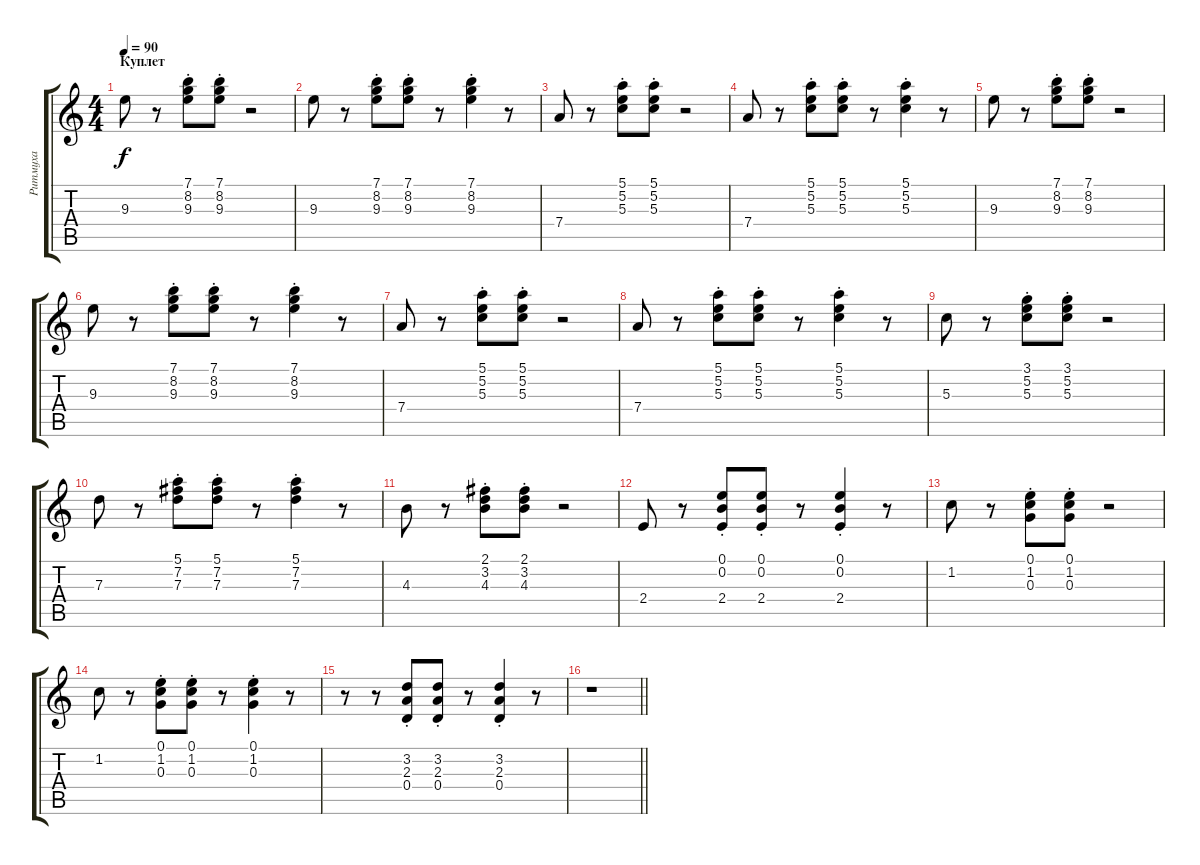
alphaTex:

\track ("Ритмуха" "Ритмуха") {instrument electricguitarclean}
\staff {score tabs}
\tuning (E4 B3 G3 D3 A2 E2) {hide}
\ts (4 4)
\section ("" "Куплет")
\tempo 90
\clef g2
\ks c
9.3.8{dy f} r.8 (7.1{st} 8.2{st} 9.3{st}).8 (7.1{st} 8.2{st} 9.3{st}).8 r.2 |
9.3.8 r.8 (7.1{st} 8.2{st} 9.3{st}).8 (7.1{st} 8.2{st} 9.3{st}).8 r.8 (7.1{st} 8.2{st} 9.3{st}).4 r.8 |
7.4.8 r.8 (5.1{st} 5.2{st} 5.3{st}).8 (5.1{st} 5.2{st} 5.3{st}).8 r.2 |
7.4.8 r.8 (5.1{st} 5.2{st} 5.3{st}).8 (5.1{st} 5.2{st} 5.3{st}).8 r.8 (5.1{st} 5.2{st} 5.3{st}).4 r.8 |
9.3.8 r.8 (7.1{st} 8.2{st} 9.3{st}).8 (7.1{st} 8.2{st} 9.3{st}).8 r.2 |
9.3.8 r.8 (7.1{st} 8.2{st} 9.3{st}).8 (7.1{st} 8.2{st} 9.3{st}).8 r.8 (7.1{st} 8.2{st} 9.3{st}).4 r.8 |
7.4.8 r.8 (5.1{st} 5.2{st} 5.3{st}).8 (5.1{st} 5.2{st} 5.3{st}).8 r.2 |
7.4.8 r.8 (5.1{st} 5.2{st} 5.3{st}).8 (5.1{st} 5.2{st} 5.3{st}).8 r.8 (5.1{st} 5.2{st} 5.3{st}).4 r.8 |
5.3.8 r.8 (3.1{st} 5.2{st} 5.3{st}).8 (3.1{st} 5.2{st} 5.3{st}).8 r.2 |
7.3.8 r.8 (5.1{st} 7.2{st} 7.3{st}).8 (5.1{st} 7.2{st} 7.3{st}).8 r.8 (5.1{st} 7.2{st} 7.3{st}).4 r.8 |
4.3.8 r.8 (2.1{st} 3.2{st} 4.3{st}).8 (2.1{st} 3.2{st} 4.3{st}).8 r.2 |
2.4.8 r.8 (0.1{st} 0.2{st} 2.4{st}).8 (0.1{st} 0.2{st} 2.4{st}).8 r.8 (0.1{st} 0.2{st} 2.4{st}).4 r.8 |
1.2.8 r.8 (0.1{st} 1.2{st} 0.3{st}).8 (0.1{st} 1.2{st} 0.3{st}).8 r.2 |
1.2.8 r.8 (0.1{st} 1.2{st} 0.3{st}).8 (0.1{st} 1.2{st} 0.3{st}).8 r.8 (0.1{st} 1.2{st} 0.3{st}).4 r.8 |
r.8 r.8 (3.2{st} 2.3{st} 0.4{st}).8 (3.2{st} 2.3{st} 0.4{st}).8 r.8 (3.2{st} 2.3{st} 0.4{st}).4 r.8 |
\barLineRight lightlight
r.1
